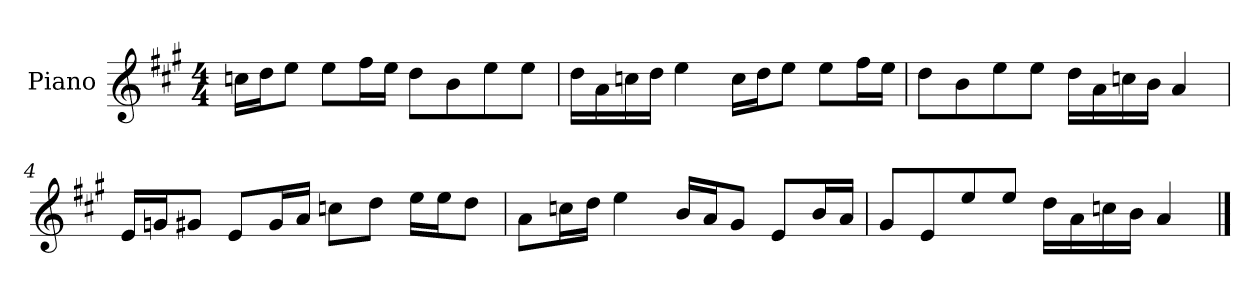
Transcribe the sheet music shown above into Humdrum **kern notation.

**kern
*part1
*staff1
*I"Piano
*I'P-no
*clefG2
*k[f#c#g#]
*M4/4
*MM90
=1
16ccn\LL
16dd\J
8ee\J
8ee\L
16ff#\L
16ee\JJ
8dd\L
8b\
8ee\
8ee\J
=2
16dd\LL
16a\
16ccn\
16dd\JJ
4ee\
16cc\LL
16dd\J
8ee\J
8ee\L
16ff#\L
16ee\JJ
=3
8dd\L
8b\
8ee\
8ee\J
16dd\LL
16a\
16ccn\
16b\JJ
4a/
!!LO:LB:g=z
=4
16e/LL
16gn/J
8g#X/J
8e/L
16g#/L
16a/JJ
8ccn\L
8dd\J
16ee\LL
16ee\J
8dd\J
=5
8a\L
16ccn\L
16dd\JJ
4ee\
16b/LL
16a/J
8g#/J
8e/L
16b/L
16a/JJ
=6
8g#/L
8e/
8ee/
8ee/J
16dd\LL
16a\
16ccn\
16b\JJ
4a/
==
*-
